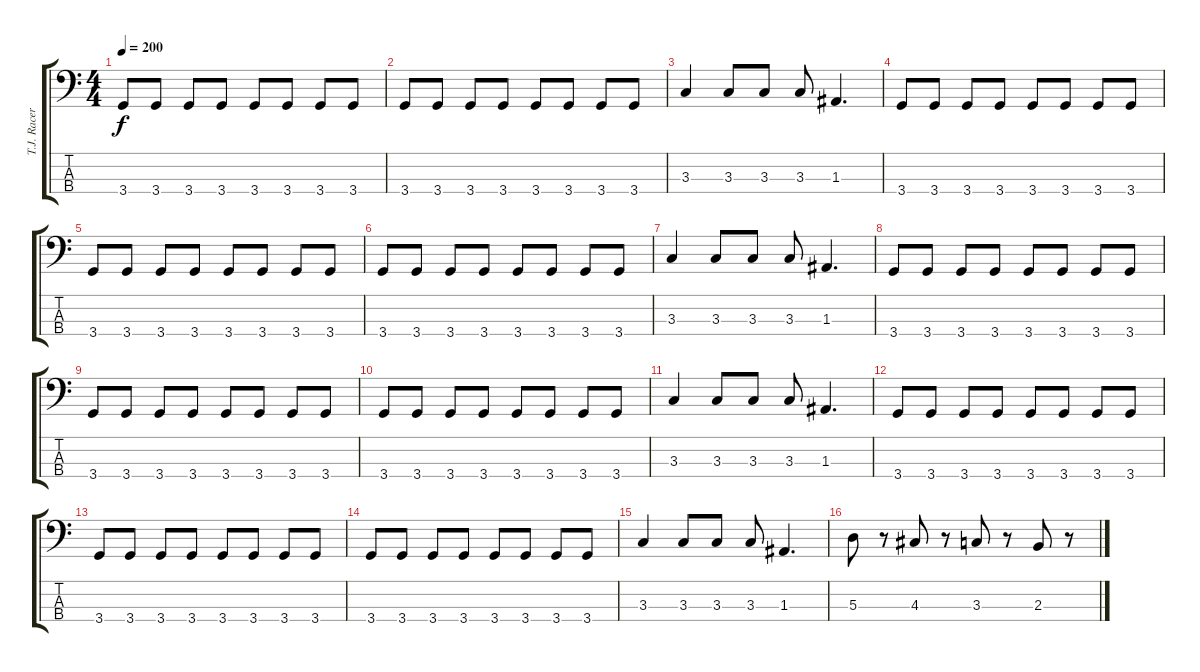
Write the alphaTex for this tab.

\track ("T.J. Racer" "T.J. Racer") {instrument electricbasspick}
\staff {score tabs}
\tuning (G2 D2 A1 E1) {hide}
\ts (4 4)
\tempo 200
\clef f4
\ks c
3.4.8{dy f} 3.4.8 3.4.8 3.4.8 3.4.8 3.4.8 3.4.8 3.4.8 |
3.4.8 3.4.8 3.4.8 3.4.8 3.4.8 3.4.8 3.4.8 3.4.8 |
3.3.4 3.3.8 3.3.8 3.3.8 1.3.4{d} |
3.4.8 3.4.8 3.4.8 3.4.8 3.4.8 3.4.8 3.4.8 3.4.8 |
3.4.8 3.4.8 3.4.8 3.4.8 3.4.8 3.4.8 3.4.8 3.4.8 |
3.4.8 3.4.8 3.4.8 3.4.8 3.4.8 3.4.8 3.4.8 3.4.8 |
3.3.4 3.3.8 3.3.8 3.3.8 1.3.4{d} |
3.4.8 3.4.8 3.4.8 3.4.8 3.4.8 3.4.8 3.4.8 3.4.8 |
3.4.8 3.4.8 3.4.8 3.4.8 3.4.8 3.4.8 3.4.8 3.4.8 |
3.4.8 3.4.8 3.4.8 3.4.8 3.4.8 3.4.8 3.4.8 3.4.8 |
3.3.4 3.3.8 3.3.8 3.3.8 1.3.4{d} |
3.4.8 3.4.8 3.4.8 3.4.8 3.4.8 3.4.8 3.4.8 3.4.8 |
3.4.8 3.4.8 3.4.8 3.4.8 3.4.8 3.4.8 3.4.8 3.4.8 |
3.4.8 3.4.8 3.4.8 3.4.8 3.4.8 3.4.8 3.4.8 3.4.8 |
3.3.4 3.3.8 3.3.8 3.3.8 1.3.4{d} |
5.3.8 r.8 4.3.8 r.8 3.3.8 r.8 2.3.8 r.8
